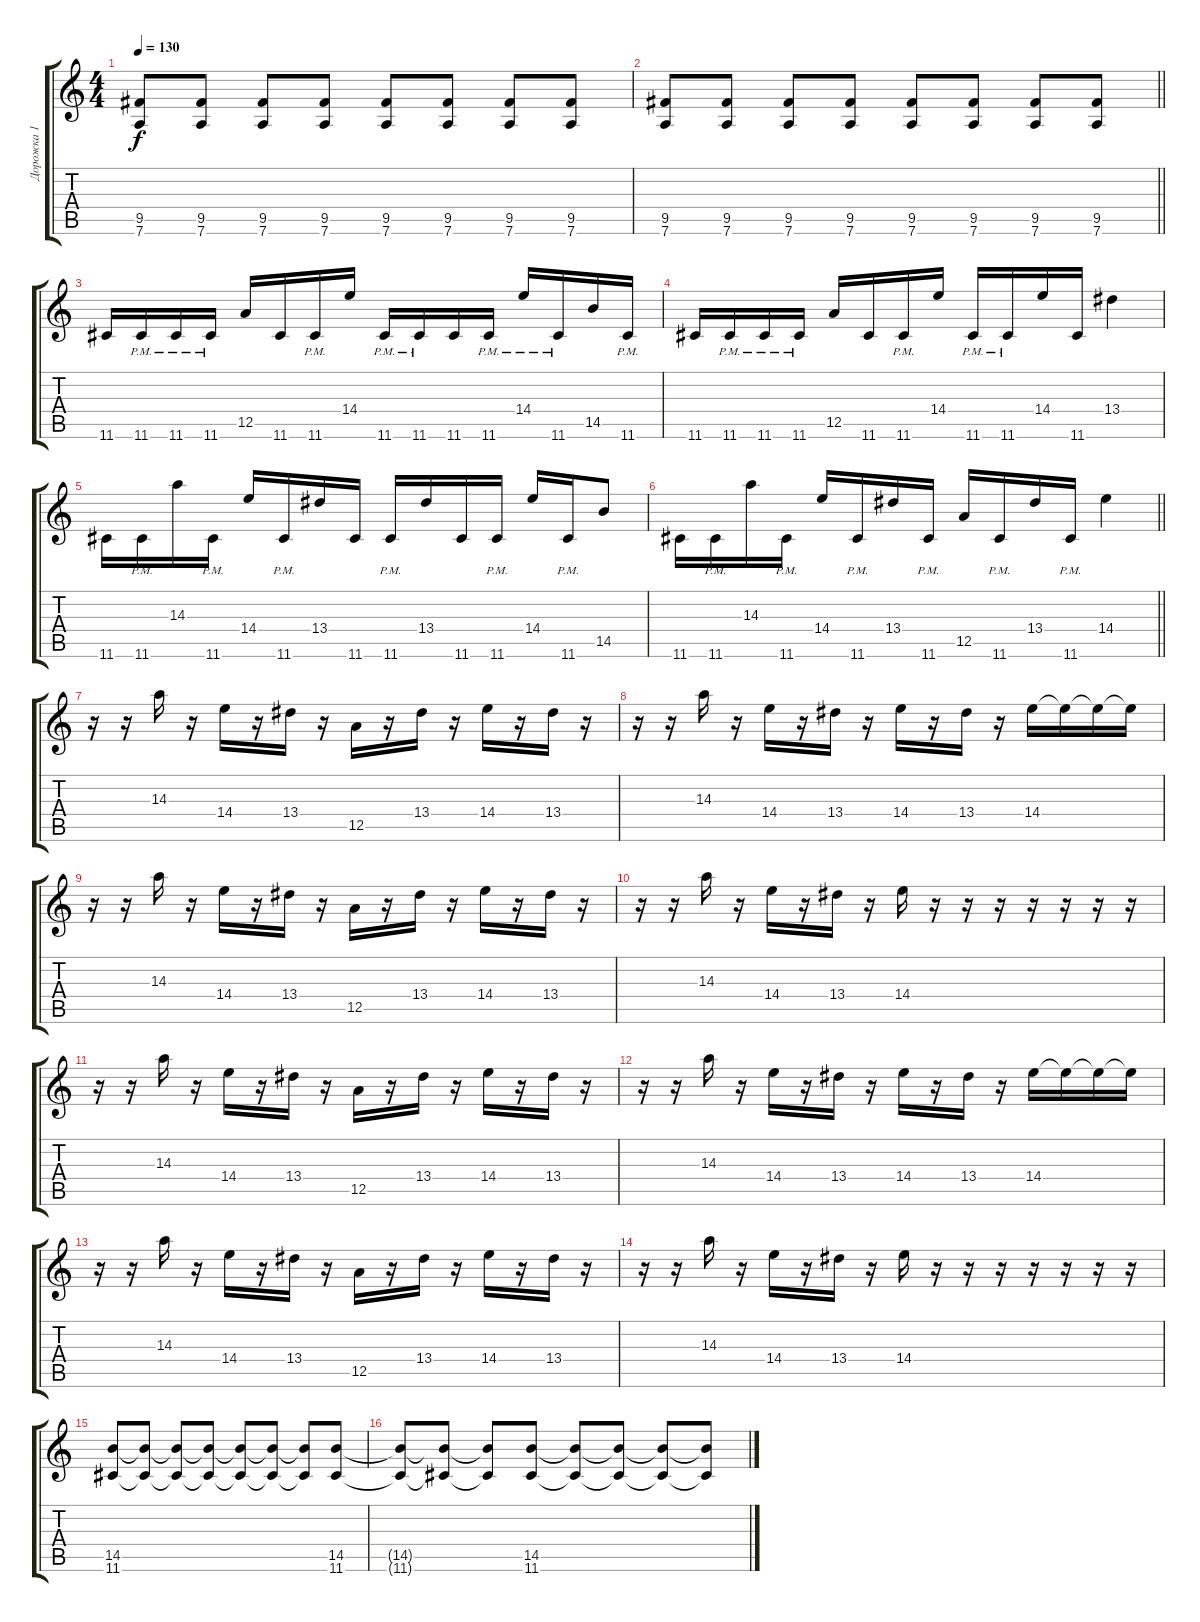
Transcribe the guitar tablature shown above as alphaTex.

\track ("Дорожка 1" "Дорожка 1") {instrument electricguitarclean}
\staff {score tabs}
\tuning (E4 B3 G3 D3 A2 D2) {hide}
\ts (4 4)
\tempo 130
\clef g2
\ks c
(9.5 7.6).8{dy f} (9.5 7.6).8 (9.5 7.6).8 (9.5 7.6).8 (9.5 7.6).8 (9.5 7.6).8 (9.5 7.6).8 (9.5 7.6).8 |
\barLineRight lightlight
(9.5 7.6).8 (9.5 7.6).8 (9.5 7.6).8 (9.5 7.6).8 (9.5 7.6).8 (9.5 7.6).8 (9.5 7.6).8 (9.5 7.6).8 |
\section ("" "")
11.6.16{volume 13 instrument overdrivenguitar} 11.6{pm}.16 11.6{pm}.16 11.6{pm}.16 12.5.16 11.6.16 11.6{pm}.16 14.4.16 11.6{pm}.16 11.6{pm}.16 11.6.16 11.6{pm}.16 14.4{pm}.16 11.6{pm}.16 14.5.16 11.6{pm}.16 |
11.6.16 11.6{pm}.16 11.6{pm}.16 11.6{pm}.16 12.5.16 11.6.16 11.6{pm}.16 14.4.16 11.6{pm}.16 11.6{pm}.16 14.4.16 11.6.16 13.4.4 |
11.6.16{instrument overdrivenguitar} 11.6{pm}.16 14.3.16 11.6{pm}.16 14.4.16 11.6{pm}.16 13.4.16 11.6.16 11.6{pm}.16 13.4.16 11.6.16 11.6{pm}.16 14.4.16 11.6{pm}.16 14.5.8 |
\barLineRight lightlight
11.6.16{instrument overdrivenguitar} 11.6{pm}.16 14.3.16 11.6{pm}.16 14.4.16 11.6{pm}.16 13.4.16 11.6{pm}.16 12.5.16 11.6{pm}.16 13.4.16 11.6{pm}.16 14.4.4 |
\section ("" "")
r.16{volume 10 instrument overdrivenguitar} r.16 14.3.16 r.16 14.4.16 r.16 13.4.16 r.16 12.5.16 r.16 13.4.16 r.16 14.4.16 r.16 13.4.16 r.16 |
r.16{volume 9 instrument overdrivenguitar} r.16 14.3.16 r.16 14.4.16 r.16 13.4.16 r.16 14.4.16 r.16 13.4.16 r.16 14.4.16 14.4{t}.16 14.4{t}.16 14.4{t}.16 |
r.16 r.16 14.3.16 r.16 14.4.16 r.16 13.4.16 r.16 12.5.16 r.16 13.4.16 r.16 14.4.16 r.16 13.4.16 r.16 |
r.16{volume 9 instrument overdrivenguitar} r.16 14.3.16 r.16 14.4.16 r.16 13.4.16 r.16 14.4.16 r.16 r.16 r.16 r.16 r.16 r.16 r.16 |
r.16{volume 10 instrument overdrivenguitar} r.16 14.3.16 r.16 14.4.16 r.16 13.4.16 r.16 12.5.16 r.16 13.4.16 r.16 14.4.16 r.16 13.4.16 r.16 |
r.16{volume 9 instrument overdrivenguitar} r.16 14.3.16 r.16 14.4.16 r.16 13.4.16 r.16 14.4.16 r.16 13.4.16 r.16 14.4.16 14.4{t}.16 14.4{t}.16 14.4{t}.16 |
r.16 r.16 14.3.16 r.16 14.4.16 r.16 13.4.16 r.16 12.5.16 r.16 13.4.16 r.16 14.4.16 r.16 13.4.16 r.16 |
r.16{volume 9 instrument overdrivenguitar} r.16 14.3.16 r.16 14.4.16 r.16 13.4.16 r.16 14.4.16 r.16 r.16 r.16 r.16 r.16 r.16 r.16 |
(14.5 11.6).8{volume 14 instrument overdrivenguitar} (14.5{t} 11.6{t}).8 (14.5{t} 11.6{t}).8 (14.5{t} 11.6{t}).8 (14.5{t} 11.6{t}).8 (14.5{t} 11.6{t}).8 (14.5{t} 11.6{t}).8 (14.5 11.6).8 |
(14.5{t} 11.6{t}).8 (14.5{t} 11.6{t}).8 (14.5{t} 11.6{t}).8 (14.5 11.6).8 (14.5{t} 11.6{t}).8 (14.5{t} 11.6{t}).8 (14.5{t} 11.6{t}).8 (14.5{t} 11.6{t}).8
